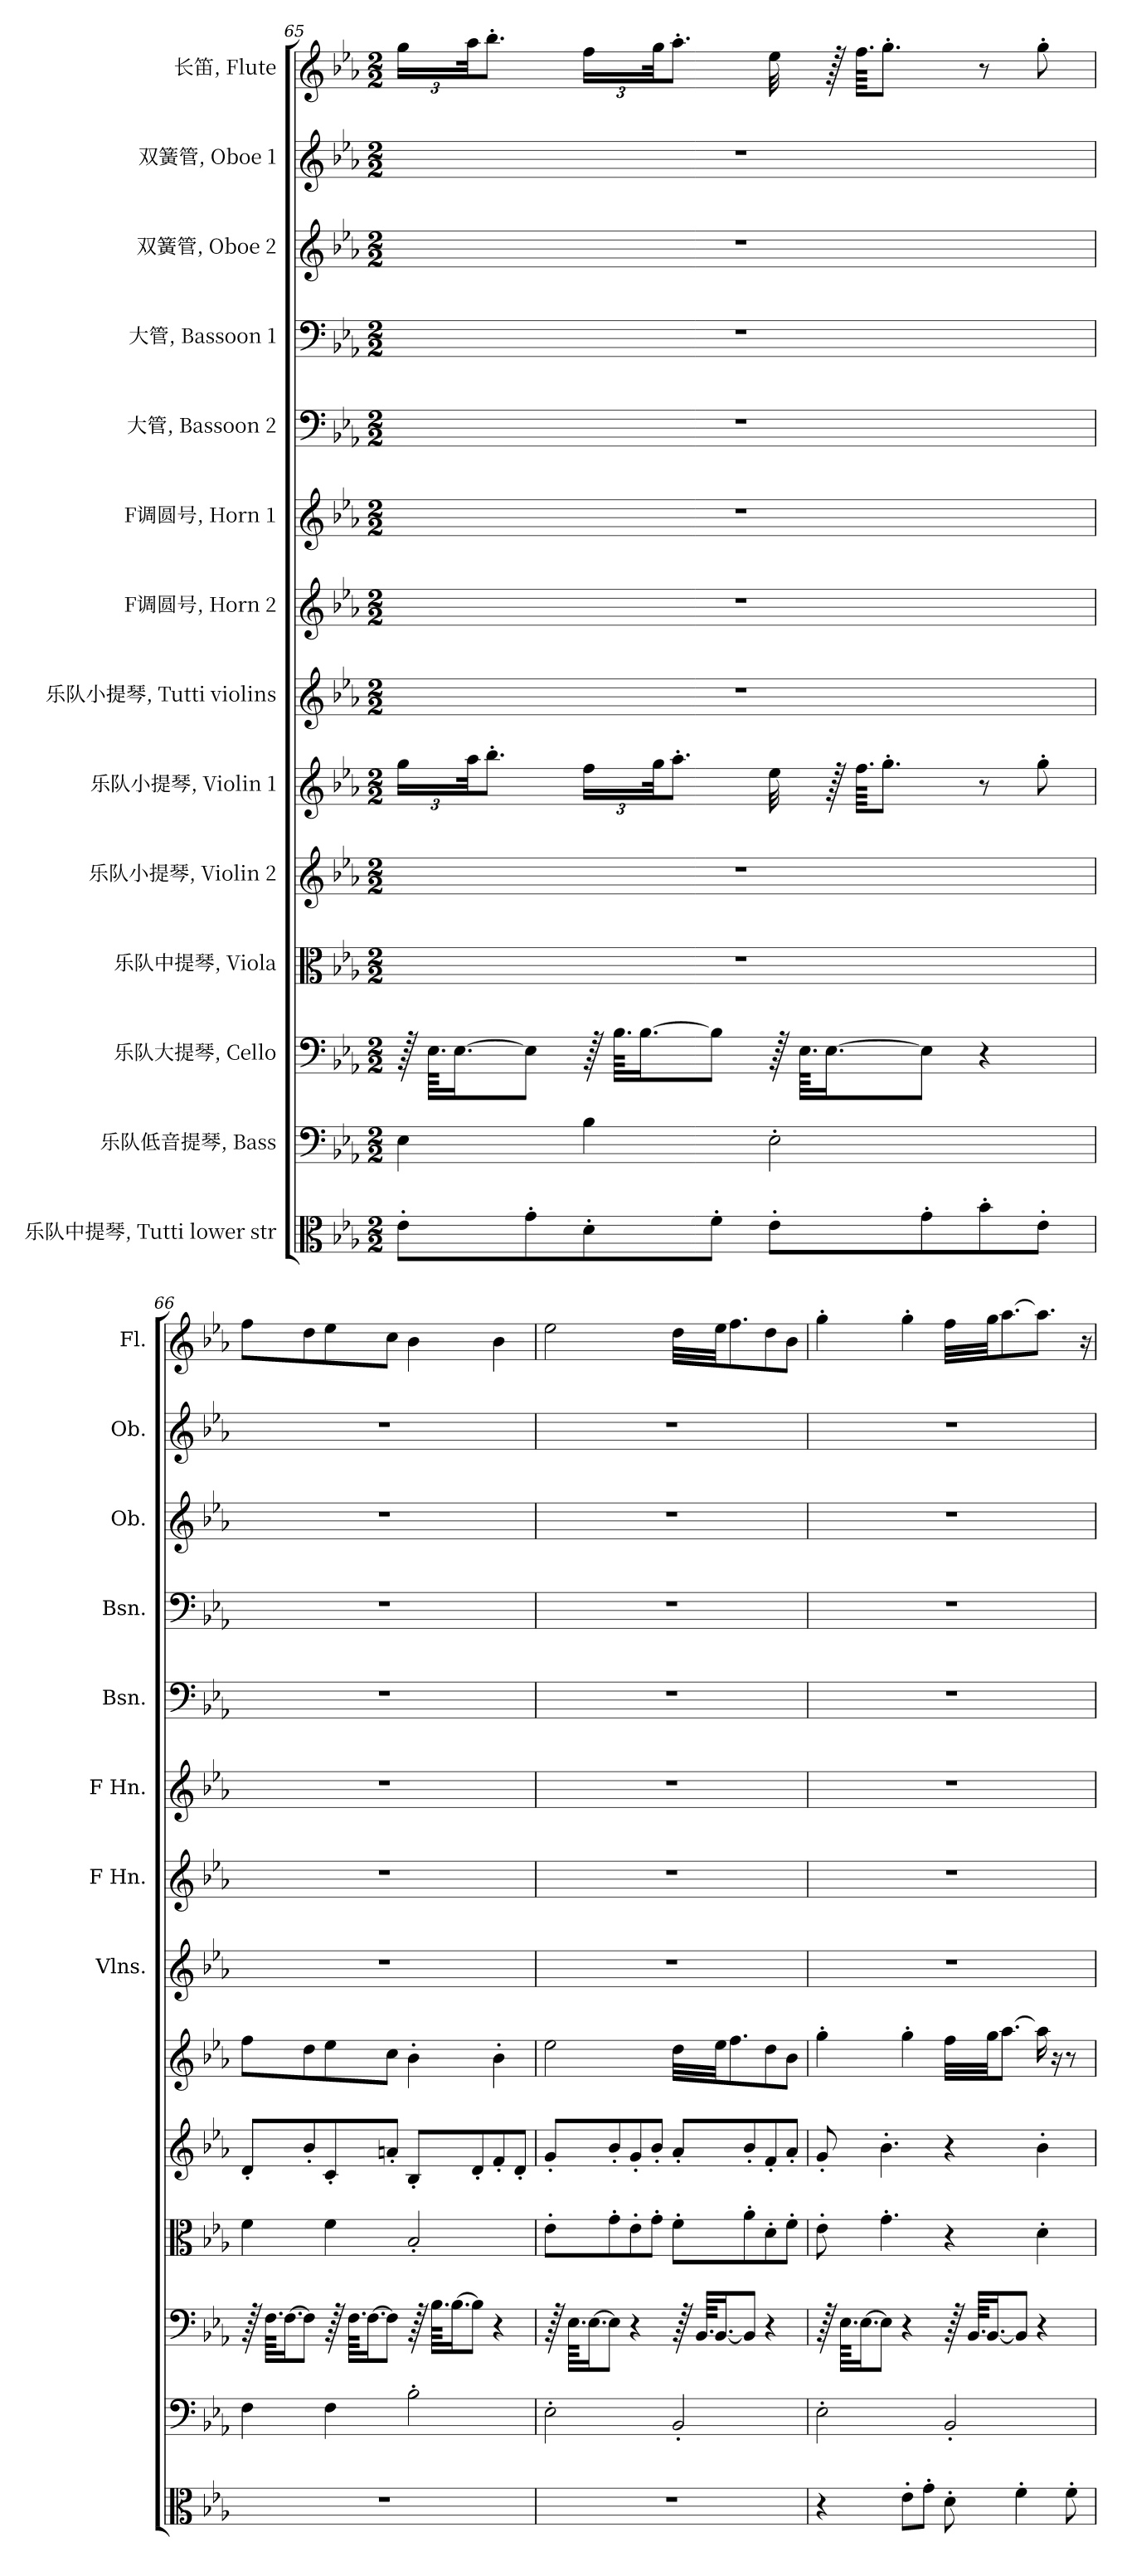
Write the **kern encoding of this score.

**kern	**kern	**kern	**kern	**kern	**kern	**kern	**kern	**kern	**kern	**kern	**kern	**kern	**kern
*part14	*part13	*part12	*part11	*part10	*part9	*part8	*part7	*part6	*part5	*part4	*part3	*part2	*part1
*staff14	*staff13	*staff12	*staff11	*staff10	*staff9	*staff8	*staff7	*staff6	*staff5	*staff4	*staff3	*staff2	*staff1
*I"乐队中提琴, Tutti lower str	*I"乐队低音提琴, Bass	*I"乐队大提琴, Cello	*I"乐队中提琴, Viola	*I"乐队小提琴, Violin 2	*I"乐队小提琴, Violin 1	*I"乐队小提琴, Tutti violins	*I"F调圆号, Horn 2	*I"F调圆号, Horn 1	*I"大管, Bassoon 2	*I"大管, Bassoon 1	*I"双簧管, Oboe 2	*I"双簧管, Oboe 1	*I"长笛, Flute
*	*	*	*	*	*	*I'Vlns.	*I'F Hn.	*I'F Hn.	*I'Bsn.	*I'Bsn.	*I'Ob.	*I'Ob.	*I'Fl.
*clefC3	*clefF4	*clefF4	*clefC3	*clefG2	*clefG2	*clefG2	*clefG2	*clefG2	*clefF4	*clefF4	*clefG2	*clefG2	*clefG2
*	*ITrd7c12	*	*	*	*	*	*ITrd4c7	*ITrd4c7	*	*	*	*	*
*k[b-e-a-]	*k[b-e-a-]	*k[b-e-a-]	*k[b-e-a-]	*k[b-e-a-]	*k[b-e-a-]	*k[b-e-a-]	*k[b-e-a-d-]	*k[b-e-a-d-]	*k[b-e-a-]	*k[b-e-a-]	*k[b-e-a-]	*k[b-e-a-]	*k[b-e-a-]
*M2/2	*M2/2	*M2/2	*M2/2	*M2/2	*M2/2	*M2/2	*M2/2	*M2/2	*M2/2	*M2/2	*M2/2	*M2/2	*M2/2
*MM162	*MM162	*MM162	*MM162	*MM162	*MM162	*MM162	*MM162	*MM162	*MM162	*MM162	*MM162	*MM162	*MM162
*	*	*	*	*	*Xbrackettup	*	*	*	*	*	*	*	*Xbrackettup
=65	=65	=65	=65	=65	=65	=65	=65	=65	=65	=65	=65	=65	=65
8e-'\L	4EE-\	128r	1r	1r	24gg\LL	1r	1r	1r	1r	1r	1r	1r	24gg\LL
.	.	64.E-\KKLL	.	.	.	.	.	.	.	.	.	.	.
.	.	[16.E-\J	.	.	.	.	.	.	.	.	.	.	.
.	.	.	.	.	48aa-\JK	.	.	.	.	.	.	.	48aa-\JK
.	.	.	.	.	8.bb-'\J	.	.	.	.	.	.	.	8.bb-'\J
8g'\	.	8E-\J]	.	.	.	.	.	.	.	.	.	.	.
*	*	*	*	*	*	*	*	*	*	*	*	*	*MM160
8d'\	4BB-\	128r	.	.	24ff\LL	.	.	.	.	.	.	.	24ff\LL
.	.	64.B-\KKLL	.	.	.	.	.	.	.	.	.	.	.
.	.	[16.B-\J	.	.	.	.	.	.	.	.	.	.	.
.	.	.	.	.	48gg\JK	.	.	.	.	.	.	.	48gg\JK
.	.	.	.	.	8.aa-'\J	.	.	.	.	.	.	.	8.aa-'\J
8f'\J	.	8B-\J]	.	.	.	.	.	.	.	.	.	.	.
8e-'\L	2EE-'\	128r	.	.	32ee-\	.	.	.	.	.	.	.	32ee-\
.	.	64.E-\KKLL	.	.	.	.	.	.	.	.	.	.	.
.	.	[16.E-\J	.	.	128r	.	.	.	.	.	.	.	128r
.	.	.	.	.	64.ff\KKKL	.	.	.	.	.	.	.	64.ff\KKKL
.	.	.	.	.	8.gg'\J	.	.	.	.	.	.	.	8.gg'\J
8g'\	.	8E-\J]	.	.	.	.	.	.	.	.	.	.	.
8b-'\	.	4r	.	.	8r	.	.	.	.	.	.	.	8r
8e-'\J	.	.	.	.	8gg'\	.	.	.	.	.	.	.	8gg'\
!!LO:PB:g=z
=66	=66	=66	=66	=66	=66	=66	=66	=66	=66	=66	=66	=66	=66
*	*	*	*	*	*	*	*	*	*	*	*	*	*MM154
1r	4FF\	128r	4f\	8d'/L	8ff\L	1r	1r	1r	1r	1r	1r	1r	8ff\L
.	.	64.F\KKLL	.	.	.	.	.	.	.	.	.	.	.
.	.	[16.F\J	.	.	.	.	.	.	.	.	.	.	.
*	*	*	*	*	*	*	*	*	*	*	*	*	*MM158
.	.	8F\J]	.	8b-'/	8dd\	.	.	.	.	.	.	.	8dd\
.	4FF\	128r	4f\	8c'/	8ee-\	.	.	.	.	.	.	.	8ee-\
.	.	64.F\KKLL	.	.	.	.	.	.	.	.	.	.	.
.	.	[16.F\J	.	.	.	.	.	.	.	.	.	.	.
.	.	8F\J]	.	8an'/J	8cc\J	.	.	.	.	.	.	.	8cc\J
*	*	*	*	*	*	*	*	*	*	*	*	*	*MM156
.	2BB-'\	128r	2B-'/	8B-'/L	4b-'\	.	.	.	.	.	.	.	4b-\
.	.	64.B-\KKLL	.	.	.	.	.	.	.	.	.	.	.
.	.	[16.B-\J	.	.	.	.	.	.	.	.	.	.	.
.	.	8B-\J]	.	8d'/	.	.	.	.	.	.	.	.	.
.	.	4r	.	8f'/	4b-'\	.	.	.	.	.	.	.	4b-\
.	.	.	.	8d'/J	.	.	.	.	.	.	.	.	.
=67	=67	=67	=67	=67	=67	=67	=67	=67	=67	=67	=67	=67	=67
*	*	*	*	*	*	*	*	*	*	*	*	*	*MM163
1r	2EE-'\	128r	8e-'\L	8g'/L	2ee-\	1r	1r	1r	1r	1r	1r	1r	2ee-\
.	.	64.E-\KKLL	.	.	.	.	.	.	.	.	.	.	.
.	.	[16.E-\J	.	.	.	.	.	.	.	.	.	.	.
.	.	8E-\J]	8g'\	8b-'/	.	.	.	.	.	.	.	.	.
.	.	4r	8e-'\	8g'/	.	.	.	.	.	.	.	.	.
.	.	.	8g'\J	8b-'/J	.	.	.	.	.	.	.	.	.
*	*	*	*	*	*	*	*	*	*	*	*	*	*MM163
.	2BBB-'/	128r	8f'\L	8a-'/L	32dd\LLL	.	.	.	.	.	.	.	32dd\LLL
.	.	64.BB-/KKLL	.	.	.	.	.	.	.	.	.	.	.
.	.	[16.BB-/J	.	.	32ee-\JJ	.	.	.	.	.	.	.	32ee-\JJ
.	.	.	.	.	8.ff\	.	.	.	.	.	.	.	8.ff\
.	.	8BB-/J]	8a-'\	8b-'/	.	.	.	.	.	.	.	.	.
.	.	4r	8d'\	8f'/	8dd\	.	.	.	.	.	.	.	8dd\
.	.	.	8f'\J	8a-'/J	8b-\J	.	.	.	.	.	.	.	8b-\J
!!LO:PB:g=z
=68	=68	=68	=68	=68	=68	=68	=68	=68	=68	=68	=68	=68	=68
*	*	*	*	*	*	*	*	*	*	*	*	*	*MM159
4r	2EE-'\	128r	8e-'\	8g'/	4gg'\	1r	1r	1r	1r	1r	1r	1r	4gg'\
.	.	64.E-\KKLL	.	.	.	.	.	.	.	.	.	.	.
.	.	[16.E-\J	.	.	.	.	.	.	.	.	.	.	.
.	.	8E-\J]	4.g'\	4.b-'\	.	.	.	.	.	.	.	.	.
*	*	*	*	*	*	*	*	*	*	*	*	*	*MM159
8e-'\L	.	4r	.	.	4gg'\	.	.	.	.	.	.	.	4gg'\
8g'\J	.	.	.	.	.	.	.	.	.	.	.	.	.
8d'\	2BBB-'/	128r	4r	4r	32ff\LLL	.	.	.	.	.	.	.	32ff\LLL
.	.	64.BB-/KKLL	.	.	.	.	.	.	.	.	.	.	.
.	.	[16.BB-/J	.	.	32gg\JJ	.	.	.	.	.	.	.	32gg\JJ
.	.	.	.	.	[8.aa-\J	.	.	.	.	.	.	.	[8.aa-\
4f'\	.	8BB-/J]	.	.	.	.	.	.	.	.	.	.	.
.	.	4r	4d'\	4b-'\	16aa-\]	.	.	.	.	.	.	.	8.aa-\J]
.	.	.	.	.	16r	.	.	.	.	.	.	.	.
8f'\	.	.	.	.	8r	.	.	.	.	.	.	.	.
.	.	.	.	.	.	.	.	.	.	.	.	.	16r
=	=	=	=	=	=	=	=	=	=	=	=	=	=
*-	*-	*-	*-	*-	*-	*-	*-	*-	*-	*-	*-	*-	*-
